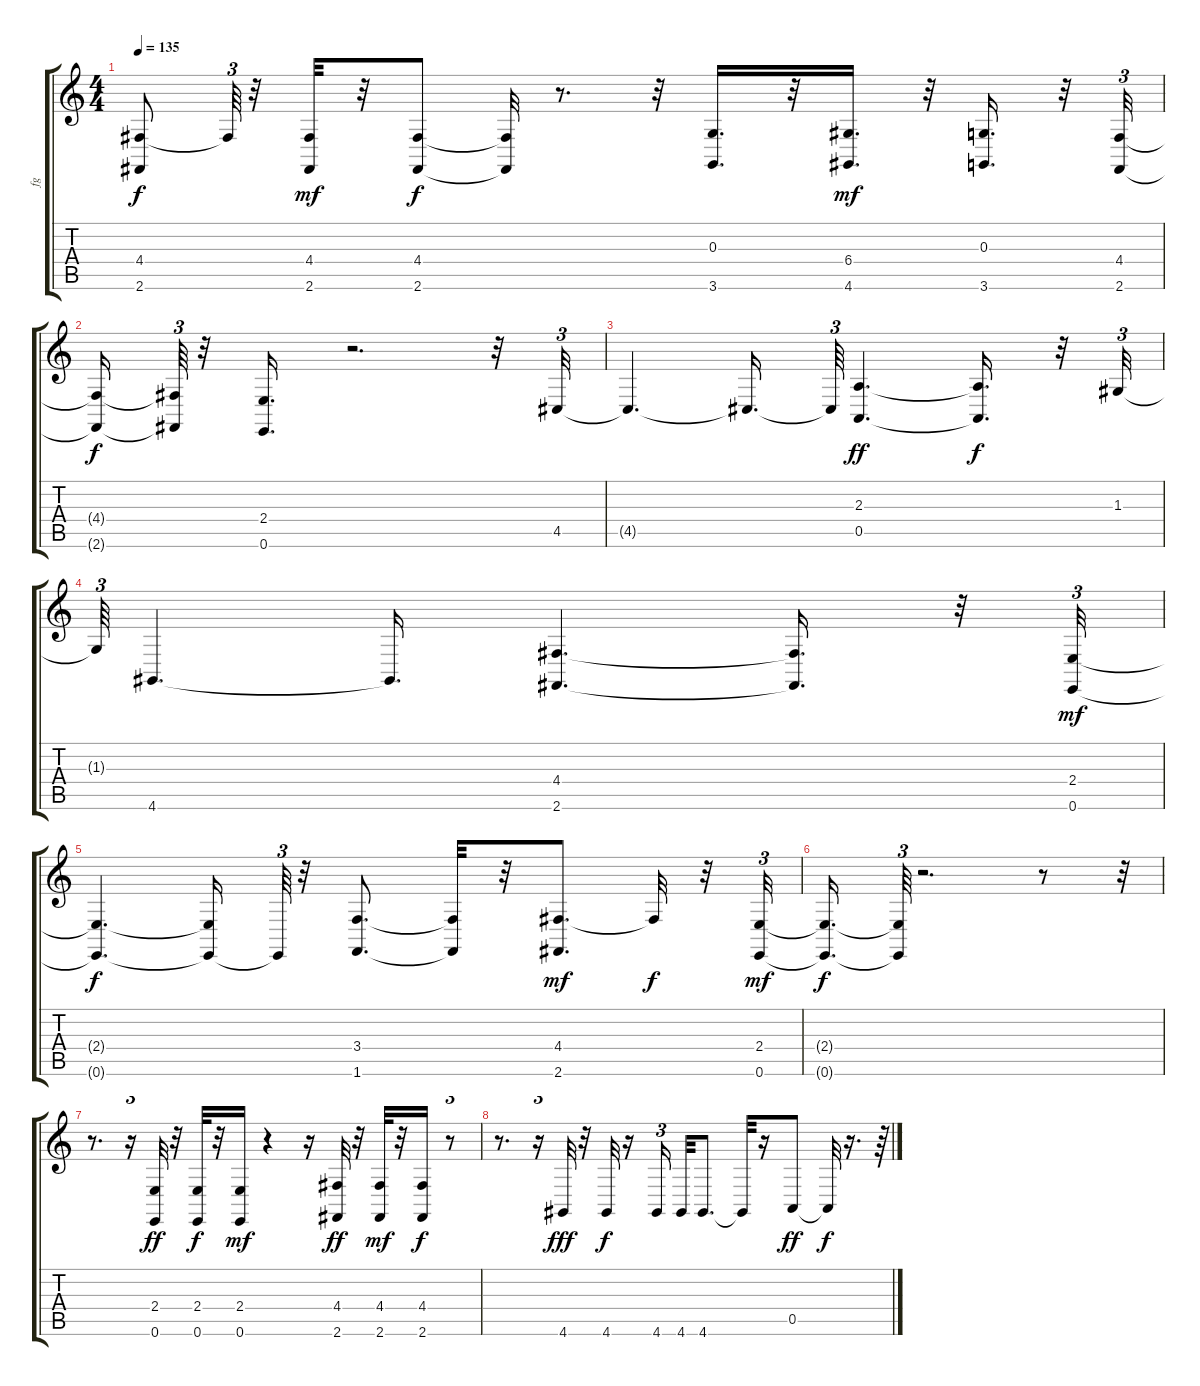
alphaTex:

\track ("fg" "fg") {instrument bassoon}
\staff {score tabs}
\tuning (E4 B3 G3 D3 A2 E2) {hide}
\ts (4 4)
\tempo 135
\clef g2
\ks c
(4.4{t} 2.6{t}).8{dy f} 4.4{t}.64{tu (3 2)} r.32 (4.4 2.6).32{dy mf} r.32 (4.4 2.6).8{dy f} (4.4{t} 2.6{t}).32 r.8{d} r.32 (0.3 3.6).16{d} r.32 (6.4 4.6).16{d dy mf} r.32 (0.3 3.6).16{d} r.32 (4.4 2.6).32{tu (3 2)} |
(4.4{t} 2.6{t}).16{dy f} (4.4{t} 2.6{t}).64{tu (3 2)} r.32 (2.4 0.6).16{d} r.2{d} r.32 4.5.32{tu (3 2)} |
4.5{t}.4{d} 4.5{t}.16{d} 4.5{t}.64{tu (3 2)} (2.3 0.5).4{d dy ff} (2.3{t} 0.5{t}).16{d dy f} r.32 1.3.32{tu (3 2)} |
1.3{t}.64{tu (3 2)} 4.6.4{d} 4.6{t}.16{d} (4.4 2.6).4{d} (4.4{t} 2.6{t}).16{d} r.32 (2.4 0.6).32{tu (3 2) dy mf} |
(2.4{t} 0.6{t}).4{d dy f} (2.4{t} 0.6{t}).16 0.6{t}.64{tu (3 2)} r.32 (3.4 1.6).8{d} (3.4{t} 1.6{t}).32 r.32 (4.4 2.6).8{d dy mf} 4.4{t}.32{dy f} r.32 (2.4 0.6).32{tu (3 2) dy mf} |
(2.4{t} 0.6{t}).16{d dy f} (2.4{t} 0.6{t}).64{tu (3 2)} r.2{d} r.8 r.32{tu (3 2)} |
r.8{d} r.16{tu (3 2)} (2.4 0.6).32{dy ff} r.32 (2.4 0.6).32{dy f} r.32 (2.4 0.6).16{dy mf} r.4 r.16 (4.4 2.6).32{dy ff} r.32 (4.4 2.6).32{dy mf} r.32 (4.4 2.6).16{dy f} r.8{tu (3 2)} |
r.8{d} r.16{tu (3 2)} 4.6.32{dy fff} r.32 4.6.32{dy f} r.16 4.6.16{tu (3 2)} 4.6.32 4.6.8{d} 4.6{t}.32 r.16 0.5.8{dy ff} 0.5{t}.32{dy f} r.16{d} r.64{tu (3 2)}
